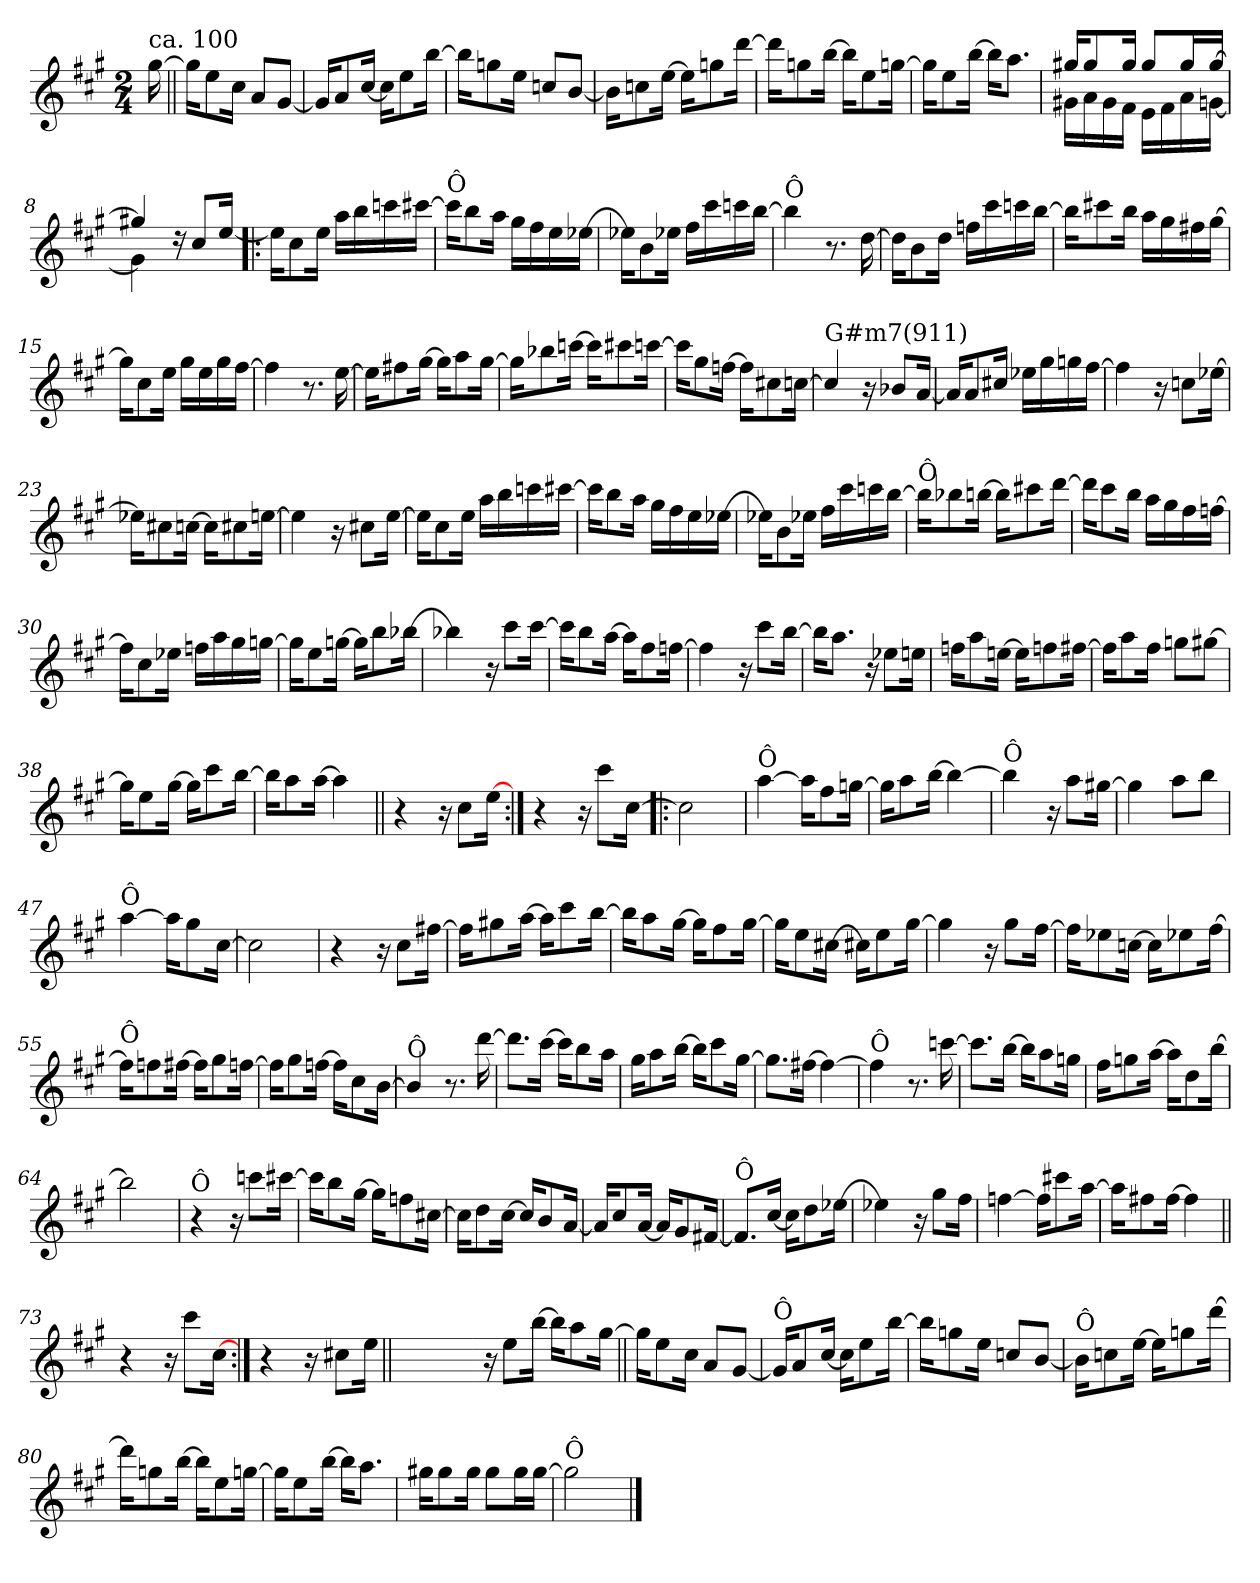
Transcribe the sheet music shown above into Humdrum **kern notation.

**kern
*part1
*staff1
*clefG2
*k[f#c#g#]
*A:
*M2/4
=
!LO:TX:a:t=ca. 100
[16gg#\
=1||
16gg#\KL]
8ee\
16cc#\Jk
8a/L
[8g#/J
=2
16g#/KL]
8a/
[16cc#/Jk
16cc#\KL]
8ee\
[16bb\Jk
=3
16bb\KL]
8ggn\
16ee\Jk
8ccn/L
[8b/J
=4
16b\KL]
8ccn\
[16ee\Jk
16ee\KL]
8ggn\
[16ddd\Jk
!!LO:LB:g=z
=5
16ddd\KL]
8ggn\
[16bb\Jk
16bb\KL]
8ee\
[16ggn\Jk
=6
16ggn\KL]
8ee\
[16bb\Jk
16bb\KL]
8.aa\J
=7
*^
16gg#X/KL	16g#X!\LL
8gg#/	16a!\
.	16g#!\
16gg#/Jk	16f#!\JJ
8gg#/L	16e!\LL
.	16f#!\
16gg#/L	16a!\
[>16gg#/JJ	[<16gn!\JJ
=8	=8
4gg#X/]	4gn!\]
16rdd	4ryy
8cc#/L	.
[>16ee/Jk	.
*v	*v
!!LO:LB:g=z
=9!|:
16ee\KL]
8cc#\
16ee\Jk
16aa\LL
16bb\
16cccn\
[16ccc#X\JJ
=10
!LO:TX:a:t=Ô
16ccc#\KL]
8bb\
16aa\Jk
16gg#\LL
16ff#\
16ee\
[16ee-X\JJ
=11
16ee-X\KL]
8b\
16ee-X\Jk
16ff#\LL
16ccc#\
16cccn\
[16bb\JJ
=12
!LO:TX:a:t=Ô
4bb\]
8.r
[16dd\
=13
16dd\KL]
8b\
16dd\Jk
16ffn\LL
16ccc#\
16cccn\
[16bb\JJ
!!LO:LB:g=z
=14
16bb\KL]
8ccc#X\
16bb\Jk
16aa\LL
16gg#\
16ff#X\
[16gg#\JJ
=15
16gg#\KL]
8cc#\
16ee\Jk
16gg#\LL
16ee\
16gg#\
[16ff#\JJ
=16
4ff#\]
8.r
[16ee\
=17
16ee\KL]
8ff#X\
[16gg#\Jk
16gg#\KL]
8aa\
[16gg#\Jk
=18
16gg#\KL]
8bb-X\
[16cccn\Jk
16cccn\KL]
8ccc#X\
[16cccn\Jk
!!LO:LB:g=z
=19
16cccn\KL]
8gg#\
[16ffn\Jk
16ff\KL]
8cc#X\
[16ccn\Jk
=20
!LO:TX:a:t=G#m7(911)
4cc/]
16r
8b-X/L
[16a/Jk
=21
16a/KL]
8a/
16cc#X/Jk
16ee-X\LL
16gg#\
16ggn\
[16ff#\JJ
=22
4ff#\]
16r
8ccn\L
[16ee-X\Jk
=23
16ee-X\KL]
8cc#X\
[16ccn\Jk
16cc\KL]
8cc#X\
[16een\Jk
!!LO:LB:g=z
=24
4ee\]
16r
8cc#X\L
[16ee\Jk
=25
16ee\KL]
8cc#\
16ee\Jk
16aa\LL
16bb\
16cccn\
[16ccc#X\JJ
=26
16ccc#\KL]
8bb\
16aa\Jk
16gg#\LL
16ff#\
16ee\
[16ee-X\JJ
=27
16ee-X\KL]
8b\
16ee-X\Jk
16ff#\LL
16ccc#\
16cccn\
[16bb\JJ
!!LO:LB:g=z
=28
!LO:TX:a:t=Ô
16bb\KL]
8bb-X\
[16bbn\Jk
16bb\KL]
8ccc#X\
[16ddd\Jk
=29
16ddd\KL]
8ccc#\
16bb\Jk
16aa\LL
16gg#\
16ff#\
[16ffn\JJ
=30
16ffn\KL]
8cc#\
16ee-X\Jk
16ffn\LL
16aa\
16gg#\
[16ggn\JJ
=31
16ggn\KL]
8ee\
[16ggn\Jk
16gg\KL]
8bb\
[16bb-X\Jk
!!LO:LB:g=z
=32
4bb-X\]
16r
8ccc#\L
[16ccc#\Jk
=33
16ccc#\KL]
8bb\
[16aa\Jk
16aa\KL]
8ff#\
[16ffn\Jk
=34
4ffn\]
16r
8ccc#\L
[16bb\Jk
=35
16bb\KL]
8.aa\J
16r
8ee-X\L
16een\Jk
=36
16ffn\KL
8aa\
[16een\Jk
16ee\KL]
8ffn\
[16ff#X\Jk
!!LO:LB:g=z
=37
16ff#\KL]
8aa\
16ff#\Jk
8ggn\L
[8gg#X\J
=38
16gg#\KL]
8ee\
[16gg#\Jk
16gg#\KL]
8ccc#\
[16bb\Jk
=39
16bb\KL]
8aa\
[16aa\Jk
4aa\]
=40||
4r
16r
8cc#\L
[16ee\Jk
=41:|!
4r
16r
8ccc#\L
[16cc#\Jk
!!LO:PB:g=z
=42!|:
2cc#\]
=43
!LO:TX:a:t=Ô
[4aa\
16aa\KL]
8ff#\
[16ggn\Jk
=44
16ggn\KL]
8aa\
[16bb\Jk
4bb\_
=45
!LO:TX:a:t=Ô
4bb\]
16r
8aa\L
[16gg#X\Jk
=46
4gg#\]
8aa\L
8bb\J
=47
!LO:TX:a:t=Ô
[4aa\
16aa\KL]
8gg#\
[16cc#\Jk
!!LO:LB:g=z
=48
2cc#\]
=49
4r
16r
8cc#\L
[16ff#X\Jk
=50
16ff#\KL]
8gg#X\
[16aa\Jk
16aa\KL]
8ccc#\
[16bb\Jk
=51
16bb\KL]
8aa\
[16gg#\Jk
16gg#\KL]
8ff#\
[16gg#\Jk
=52
16gg#\KL]
8ee\
[16cc#X\Jk
16cc#X\KL]
8ee\
[16gg#\Jk
!!LO:LB:g=z
=53
4gg#\]
16r
8gg#\L
[16ff#\Jk
=54
16ff#\KL]
8ee-X\
[16ccn\Jk
16cc\KL]
8ee-X\
[16ff#\Jk
=55
!LO:TX:a:t=Ô
16ff#\KL]
8ffn\
[16ff#X\Jk
16ff#\KL]
8gg#\
[16ffn\Jk
=56
16ffn\KL]
8gg#\
[16ffn\Jk
16ff\KL]
8cc#\
[16b\Jk
!!LO:LB:g=z
=57
!LO:TX:a:t=Ô
4b/]
8.r
[16ddd\
=58
8.ddd\L]
[16ccc#\Jk
16ccc#\KL]
8bb\
16aa\Jk
=59
16gg#\KL
8aa\
[16bb\Jk
16bb\KL]
8ccc#\
[16gg#\Jk
=60
8.gg#\L]
[16ff#X\Jk
4ff#\_
=61
!LO:TX:a:t=Ô
4ff#\]
8.r
[16cccn\
!!LO:LB:g=z
=62
8.cccn\L]
[16bb\Jk
16bb\KL]
8aa\
16ggn\Jk
=63
16ff#\KL
8ggn\
[16aa\Jk
16aa\KL]
8dd\
[16bb\Jk
=64
2bb\]
=65
!LO:TX:a:t=Ô
4r
16r
8cccn\L
[16ccc#X\Jk
=66
16ccc#\KL]
8bb\
[16gg#\Jk
16gg#\KL]
8ffn\
[16cc#X\Jk
!!LO:LB:g=z
=67
16cc#\KL]
8dd\
[16cc#\Jk
16cc#/KL]
8b/
[16a/Jk
=68
16a/KL]
8cc#/
[16a/Jk
16a/KL]
8g#/
[16f#X/Jk
=69
!LO:TX:a:t=Ô
8.f#/L]
[16cc#/Jk
16cc#\KL]
8dd\
[16ee-X\Jk
=70
4ee-X\]
16r
8gg#\L
16ff#\Jk
!!LO:LB:g=z
=71
[4ffn\
16ff\KL]
8ccc#X\
[16aa\Jk
=72
16aa\KL]
8ff#X\
[16ff#\Jk
4ff#\]
=73||
4r
16r
8ccc#\L
[16cc#\Jk
=74:|!
4r
16r
8cc#X\L
16ee\Jk
=74X741||
2ryy
!!LO:LB:g=z
=75-
16r
8ee\L
[16bb\Jk
16bb\KL]
8aa\
[16gg#\Jk
=76||
16gg#\KL]
8ee\
16cc#\Jk
8a/L
[8g#/J
=77
!LO:TX:a:t=Ô
16g#/KL]
8a/
[16cc#/Jk
16cc#\KL]
8ee\
[16bb\Jk
=78
16bb\KL]
8ggn\
16ee\Jk
8ccn/L
[8b/J
=79
!LO:TX:a:t=Ô
16b\KL]
8ccn\
[16ee\Jk
16ee\KL]
8ggn\
[16ddd\Jk
!!LO:LB:g=z
=80
16ddd\KL]
8ggn\
[16bb\Jk
16bb\KL]
8ee\
[16ggn\Jk
=81
16ggn\KL]
8ee\
[16bb\Jk
16bb\KL]
8.aa\J
=82
16gg#X\KL
8gg#\
16gg#\Jk
8gg#\L
16gg#\L
[16gg#\JJ
=83
!LO:TX:a:t=Ô
2gg#\]
==
*-
